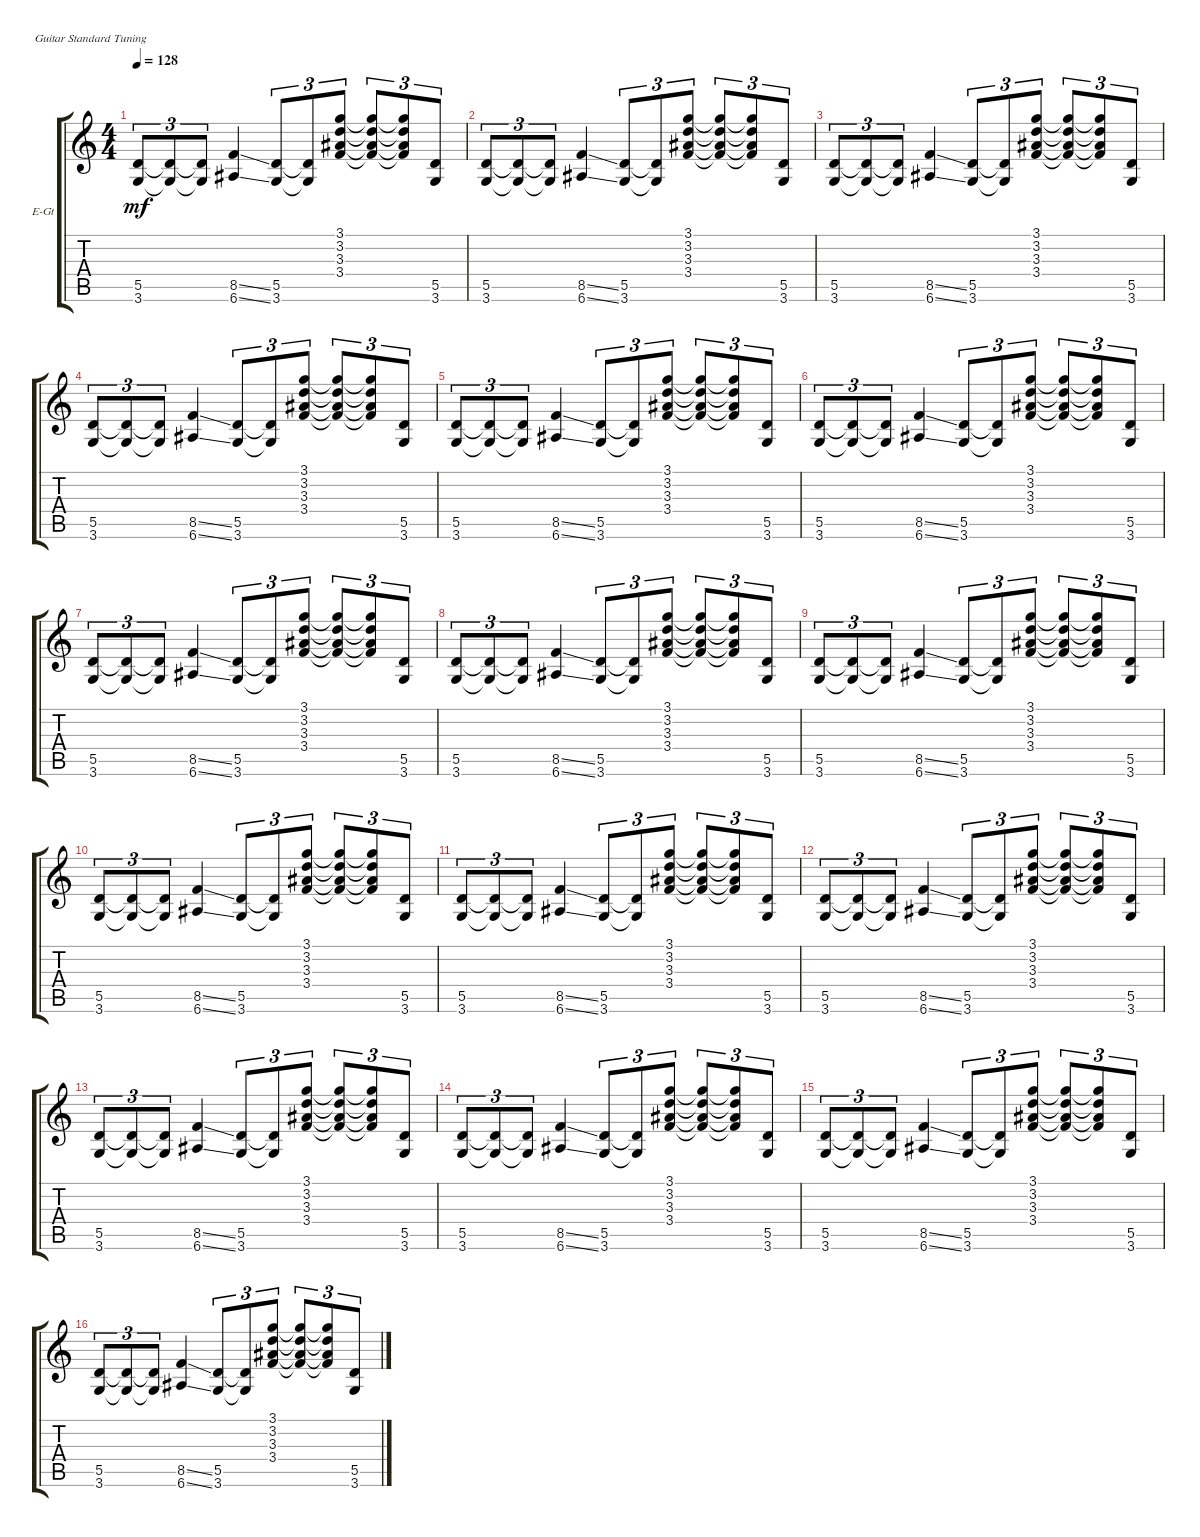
\defaultSystemsLayout 4
\bracketExtendMode groupsimilarinstruments
\firstSystemTrackNameOrientation horizontal
\otherSystemsTrackNameOrientation horizontal
\track ("Electric Guitar" "E-Gt") {instrument distortionguitar}
\staff {score tabs}
\tuning (E4 B3 G3 D3 A2 E2)
\ts (4 4)
\tempo 128
\clef g2
\ks c
(3.6 5.5).8{tu (3 2) dy mf} (3.6{t} 5.5{t}).8{tu (3 2)} (5.5{t} 3.6{t}).8{tu (3 2)} (6.6{ss} 8.5{ss}).4 (3.6 5.5).8{tu (3 2)} (5.5{t} 3.6{t}).8{tu (3 2)} (3.1 3.2 3.3 3.4).8{tu (3 2)} (3.1{t} 3.2{t} 3.3{t} 3.4{t}).8{tu (3 2)} (3.4{t} 3.3{t} 3.2{t} 3.1{t}).8{tu (3 2)} (3.6 5.5).8{tu (3 2)} |
(3.6 5.5).8{tu (3 2)} (3.6{t} 5.5{t}).8{tu (3 2)} (5.5{t} 3.6{t}).8{tu (3 2)} (6.6{ss} 8.5{ss}).4 (3.6 5.5).8{tu (3 2)} (5.5{t} 3.6{t}).8{tu (3 2)} (3.1 3.2 3.3 3.4).8{tu (3 2)} (3.1{t} 3.2{t} 3.3{t} 3.4{t}).8{tu (3 2)} (3.4{t} 3.3{t} 3.2{t} 3.1{t}).8{tu (3 2)} (3.6 5.5).8{tu (3 2)} |
(3.6 5.5).8{tu (3 2)} (3.6{t} 5.5{t}).8{tu (3 2)} (5.5{t} 3.6{t}).8{tu (3 2)} (6.6{ss} 8.5{ss}).4 (3.6 5.5).8{tu (3 2)} (5.5{t} 3.6{t}).8{tu (3 2)} (3.1 3.2 3.3 3.4).8{tu (3 2)} (3.1{t} 3.2{t} 3.3{t} 3.4{t}).8{tu (3 2)} (3.4{t} 3.3{t} 3.2{t} 3.1{t}).8{tu (3 2)} (3.6 5.5).8{tu (3 2)} |
(3.6 5.5).8{tu (3 2)} (3.6{t} 5.5{t}).8{tu (3 2)} (5.5{t} 3.6{t}).8{tu (3 2)} (6.6{ss} 8.5{ss}).4 (3.6 5.5).8{tu (3 2)} (5.5{t} 3.6{t}).8{tu (3 2)} (3.1 3.2 3.3 3.4).8{tu (3 2)} (3.1{t} 3.2{t} 3.3{t} 3.4{t}).8{tu (3 2)} (3.4{t} 3.3{t} 3.2{t} 3.1{t}).8{tu (3 2)} (3.6 5.5).8{tu (3 2)} |
(3.6 5.5).8{tu (3 2)} (3.6{t} 5.5{t}).8{tu (3 2)} (5.5{t} 3.6{t}).8{tu (3 2)} (6.6{ss} 8.5{ss}).4 (3.6 5.5).8{tu (3 2)} (5.5{t} 3.6{t}).8{tu (3 2)} (3.1 3.2 3.3 3.4).8{tu (3 2)} (3.1{t} 3.2{t} 3.3{t} 3.4{t}).8{tu (3 2)} (3.4{t} 3.3{t} 3.2{t} 3.1{t}).8{tu (3 2)} (3.6 5.5).8{tu (3 2)} |
(3.6 5.5).8{tu (3 2)} (3.6{t} 5.5{t}).8{tu (3 2)} (5.5{t} 3.6{t}).8{tu (3 2)} (6.6{ss} 8.5{ss}).4 (3.6 5.5).8{tu (3 2)} (5.5{t} 3.6{t}).8{tu (3 2)} (3.1 3.2 3.3 3.4).8{tu (3 2)} (3.1{t} 3.2{t} 3.3{t} 3.4{t}).8{tu (3 2)} (3.4{t} 3.3{t} 3.2{t} 3.1{t}).8{tu (3 2)} (3.6 5.5).8{tu (3 2)} |
(3.6 5.5).8{tu (3 2)} (3.6{t} 5.5{t}).8{tu (3 2)} (5.5{t} 3.6{t}).8{tu (3 2)} (6.6{ss} 8.5{ss}).4 (3.6 5.5).8{tu (3 2)} (5.5{t} 3.6{t}).8{tu (3 2)} (3.1 3.2 3.3 3.4).8{tu (3 2)} (3.1{t} 3.2{t} 3.3{t} 3.4{t}).8{tu (3 2)} (3.4{t} 3.3{t} 3.2{t} 3.1{t}).8{tu (3 2)} (3.6 5.5).8{tu (3 2)} |
(3.6 5.5).8{tu (3 2)} (3.6{t} 5.5{t}).8{tu (3 2)} (5.5{t} 3.6{t}).8{tu (3 2)} (6.6{ss} 8.5{ss}).4 (3.6 5.5).8{tu (3 2)} (5.5{t} 3.6{t}).8{tu (3 2)} (3.1 3.2 3.3 3.4).8{tu (3 2)} (3.1{t} 3.2{t} 3.3{t} 3.4{t}).8{tu (3 2)} (3.4{t} 3.3{t} 3.2{t} 3.1{t}).8{tu (3 2)} (3.6 5.5).8{tu (3 2)} |
(3.6 5.5).8{tu (3 2)} (3.6{t} 5.5{t}).8{tu (3 2)} (5.5{t} 3.6{t}).8{tu (3 2)} (6.6{ss} 8.5{ss}).4 (3.6 5.5).8{tu (3 2)} (5.5{t} 3.6{t}).8{tu (3 2)} (3.1 3.2 3.3 3.4).8{tu (3 2)} (3.1{t} 3.2{t} 3.3{t} 3.4{t}).8{tu (3 2)} (3.4{t} 3.3{t} 3.2{t} 3.1{t}).8{tu (3 2)} (3.6 5.5).8{tu (3 2)} |
(3.6 5.5).8{tu (3 2)} (3.6{t} 5.5{t}).8{tu (3 2)} (5.5{t} 3.6{t}).8{tu (3 2)} (6.6{ss} 8.5{ss}).4 (3.6 5.5).8{tu (3 2)} (5.5{t} 3.6{t}).8{tu (3 2)} (3.1 3.2 3.3 3.4).8{tu (3 2)} (3.1{t} 3.2{t} 3.3{t} 3.4{t}).8{tu (3 2)} (3.4{t} 3.3{t} 3.2{t} 3.1{t}).8{tu (3 2)} (3.6 5.5).8{tu (3 2)} |
(3.6 5.5).8{tu (3 2)} (3.6{t} 5.5{t}).8{tu (3 2)} (5.5{t} 3.6{t}).8{tu (3 2)} (6.6{ss} 8.5{ss}).4 (3.6 5.5).8{tu (3 2)} (5.5{t} 3.6{t}).8{tu (3 2)} (3.1 3.2 3.3 3.4).8{tu (3 2)} (3.1{t} 3.2{t} 3.3{t} 3.4{t}).8{tu (3 2)} (3.4{t} 3.3{t} 3.2{t} 3.1{t}).8{tu (3 2)} (3.6 5.5).8{tu (3 2)} |
(3.6 5.5).8{tu (3 2)} (3.6{t} 5.5{t}).8{tu (3 2)} (5.5{t} 3.6{t}).8{tu (3 2)} (6.6{ss} 8.5{ss}).4 (3.6 5.5).8{tu (3 2)} (5.5{t} 3.6{t}).8{tu (3 2)} (3.1 3.2 3.3 3.4).8{tu (3 2)} (3.1{t} 3.2{t} 3.3{t} 3.4{t}).8{tu (3 2)} (3.4{t} 3.3{t} 3.2{t} 3.1{t}).8{tu (3 2)} (3.6 5.5).8{tu (3 2)} |
(3.6 5.5).8{tu (3 2)} (3.6{t} 5.5{t}).8{tu (3 2)} (5.5{t} 3.6{t}).8{tu (3 2)} (6.6{ss} 8.5{ss}).4 (3.6 5.5).8{tu (3 2)} (5.5{t} 3.6{t}).8{tu (3 2)} (3.1 3.2 3.3 3.4).8{tu (3 2)} (3.1{t} 3.2{t} 3.3{t} 3.4{t}).8{tu (3 2)} (3.4{t} 3.3{t} 3.2{t} 3.1{t}).8{tu (3 2)} (3.6 5.5).8{tu (3 2)} |
(3.6 5.5).8{tu (3 2)} (3.6{t} 5.5{t}).8{tu (3 2)} (5.5{t} 3.6{t}).8{tu (3 2)} (6.6{ss} 8.5{ss}).4 (3.6 5.5).8{tu (3 2)} (5.5{t} 3.6{t}).8{tu (3 2)} (3.1 3.2 3.3 3.4).8{tu (3 2)} (3.1{t} 3.2{t} 3.3{t} 3.4{t}).8{tu (3 2)} (3.4{t} 3.3{t} 3.2{t} 3.1{t}).8{tu (3 2)} (3.6 5.5).8{tu (3 2)} |
(3.6 5.5).8{tu (3 2)} (3.6{t} 5.5{t}).8{tu (3 2)} (5.5{t} 3.6{t}).8{tu (3 2)} (6.6{ss} 8.5{ss}).4 (3.6 5.5).8{tu (3 2)} (5.5{t} 3.6{t}).8{tu (3 2)} (3.1 3.2 3.3 3.4).8{tu (3 2)} (3.1{t} 3.2{t} 3.3{t} 3.4{t}).8{tu (3 2)} (3.4{t} 3.3{t} 3.2{t} 3.1{t}).8{tu (3 2)} (3.6 5.5).8{tu (3 2)} |
(3.6 5.5).8{tu (3 2)} (3.6{t} 5.5{t}).8{tu (3 2)} (5.5{t} 3.6{t}).8{tu (3 2)} (6.6{ss} 8.5{ss}).4 (3.6 5.5).8{tu (3 2)} (5.5{t} 3.6{t}).8{tu (3 2)} (3.1 3.2 3.3 3.4).8{tu (3 2)} (3.1{t} 3.2{t} 3.3{t} 3.4{t}).8{tu (3 2)} (3.4{t} 3.3{t} 3.2{t} 3.1{t}).8{tu (3 2)} (3.6 5.5).8{tu (3 2)}
